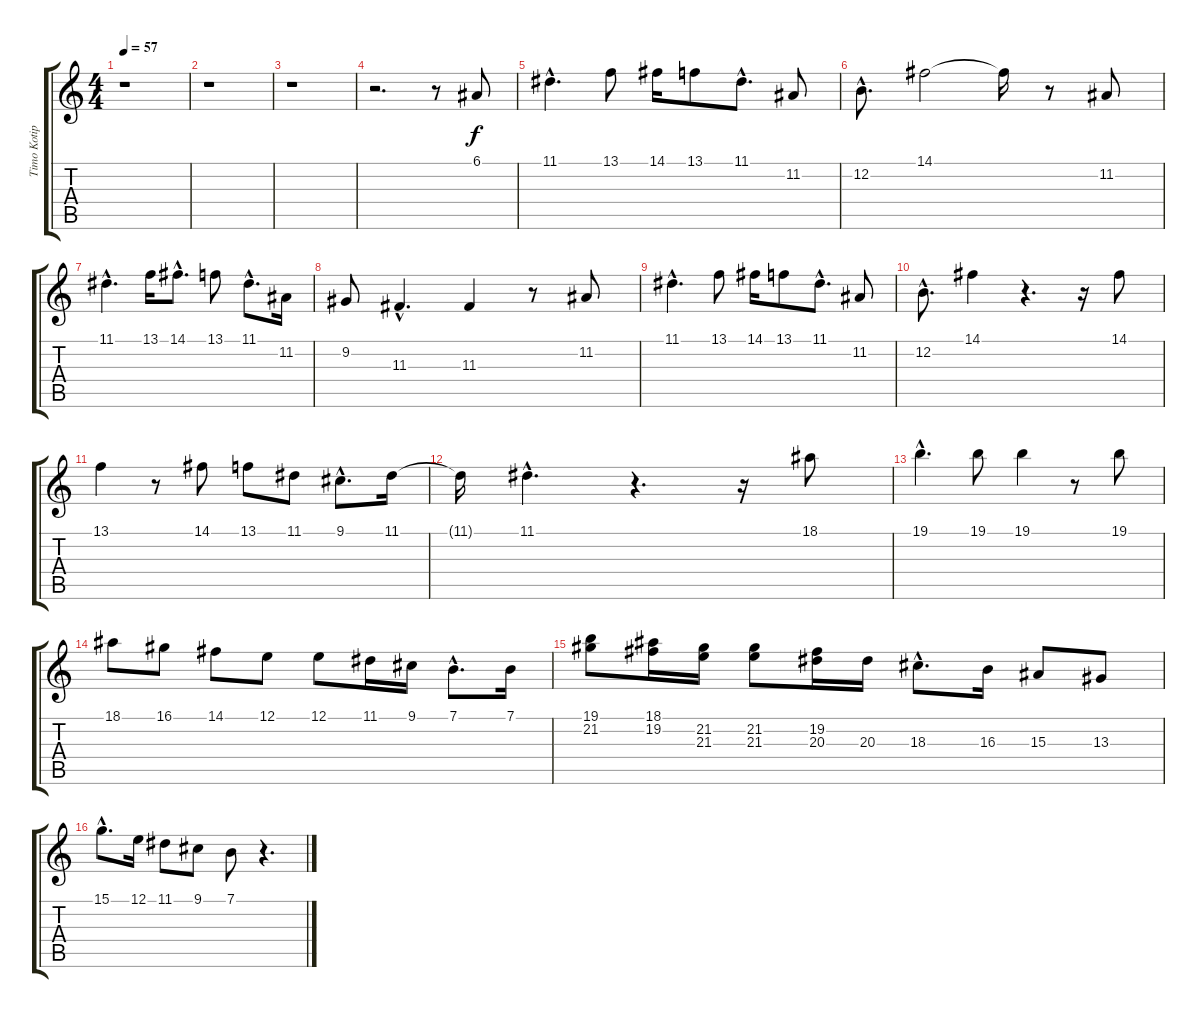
\track ("Timo Kotipelto" "Timo Kotip") {instrument lead3calliope}
\staff {score tabs}
\tuning (E4 B3 G3 D3 A2 E2) {hide}
\ts (4 4)
\tempo 57
\clef g2
\ks c
r.1{dy f} |
r.1 |
r.1 |
r.2{d} r.8 6.1.8 |
11.1{hac}.4{d} 13.1.8 14.1.16 13.1.8 11.1{hac}.8{d} 11.2.8 |
12.2{hac}.8{d} 14.1.2 14.1{t}.16 r.8 11.2.8 |
11.1{hac}.4{d} 13.1.16 14.1{hac}.8{d} 13.1.8 11.1{hac}.8{d} 11.2.16 |
9.2.8 11.3{hac}.4{d} 11.3.4 r.8 11.2.8 |
11.1{hac}.4{d} 13.1.8 14.1.16 13.1.8 11.1{hac}.8{d} 11.2.8 |
12.2{hac}.8{d} 14.1.4 r.4{d} r.16 14.1.8 |
13.1.4 r.8 14.1.8 13.1.8 11.1.8 9.1{hac}.8{d} 11.1.16 |
11.1{t}.16 11.1{hac}.4{d} r.4{d} r.16 18.1.8 |
19.1{hac}.4{d} 19.1.8 19.1.4 r.8 19.1.8 |
18.1.8 16.1.8 14.1.8 12.1.8 12.1.8 11.1.16 9.1.16 7.1{hac}.8{d} 7.1.16 |
(19.1 21.2).8 (18.1 19.2).16 (21.2 21.3).16 (21.2 21.3).8 (19.2 20.3).16 20.3.16 18.3{hac}.8{d} 16.3.16 15.3.8 13.3.8 |
15.1{hac}.8{d} 12.1.16 11.1.8 9.1.8 7.1.8 r.4{d}
